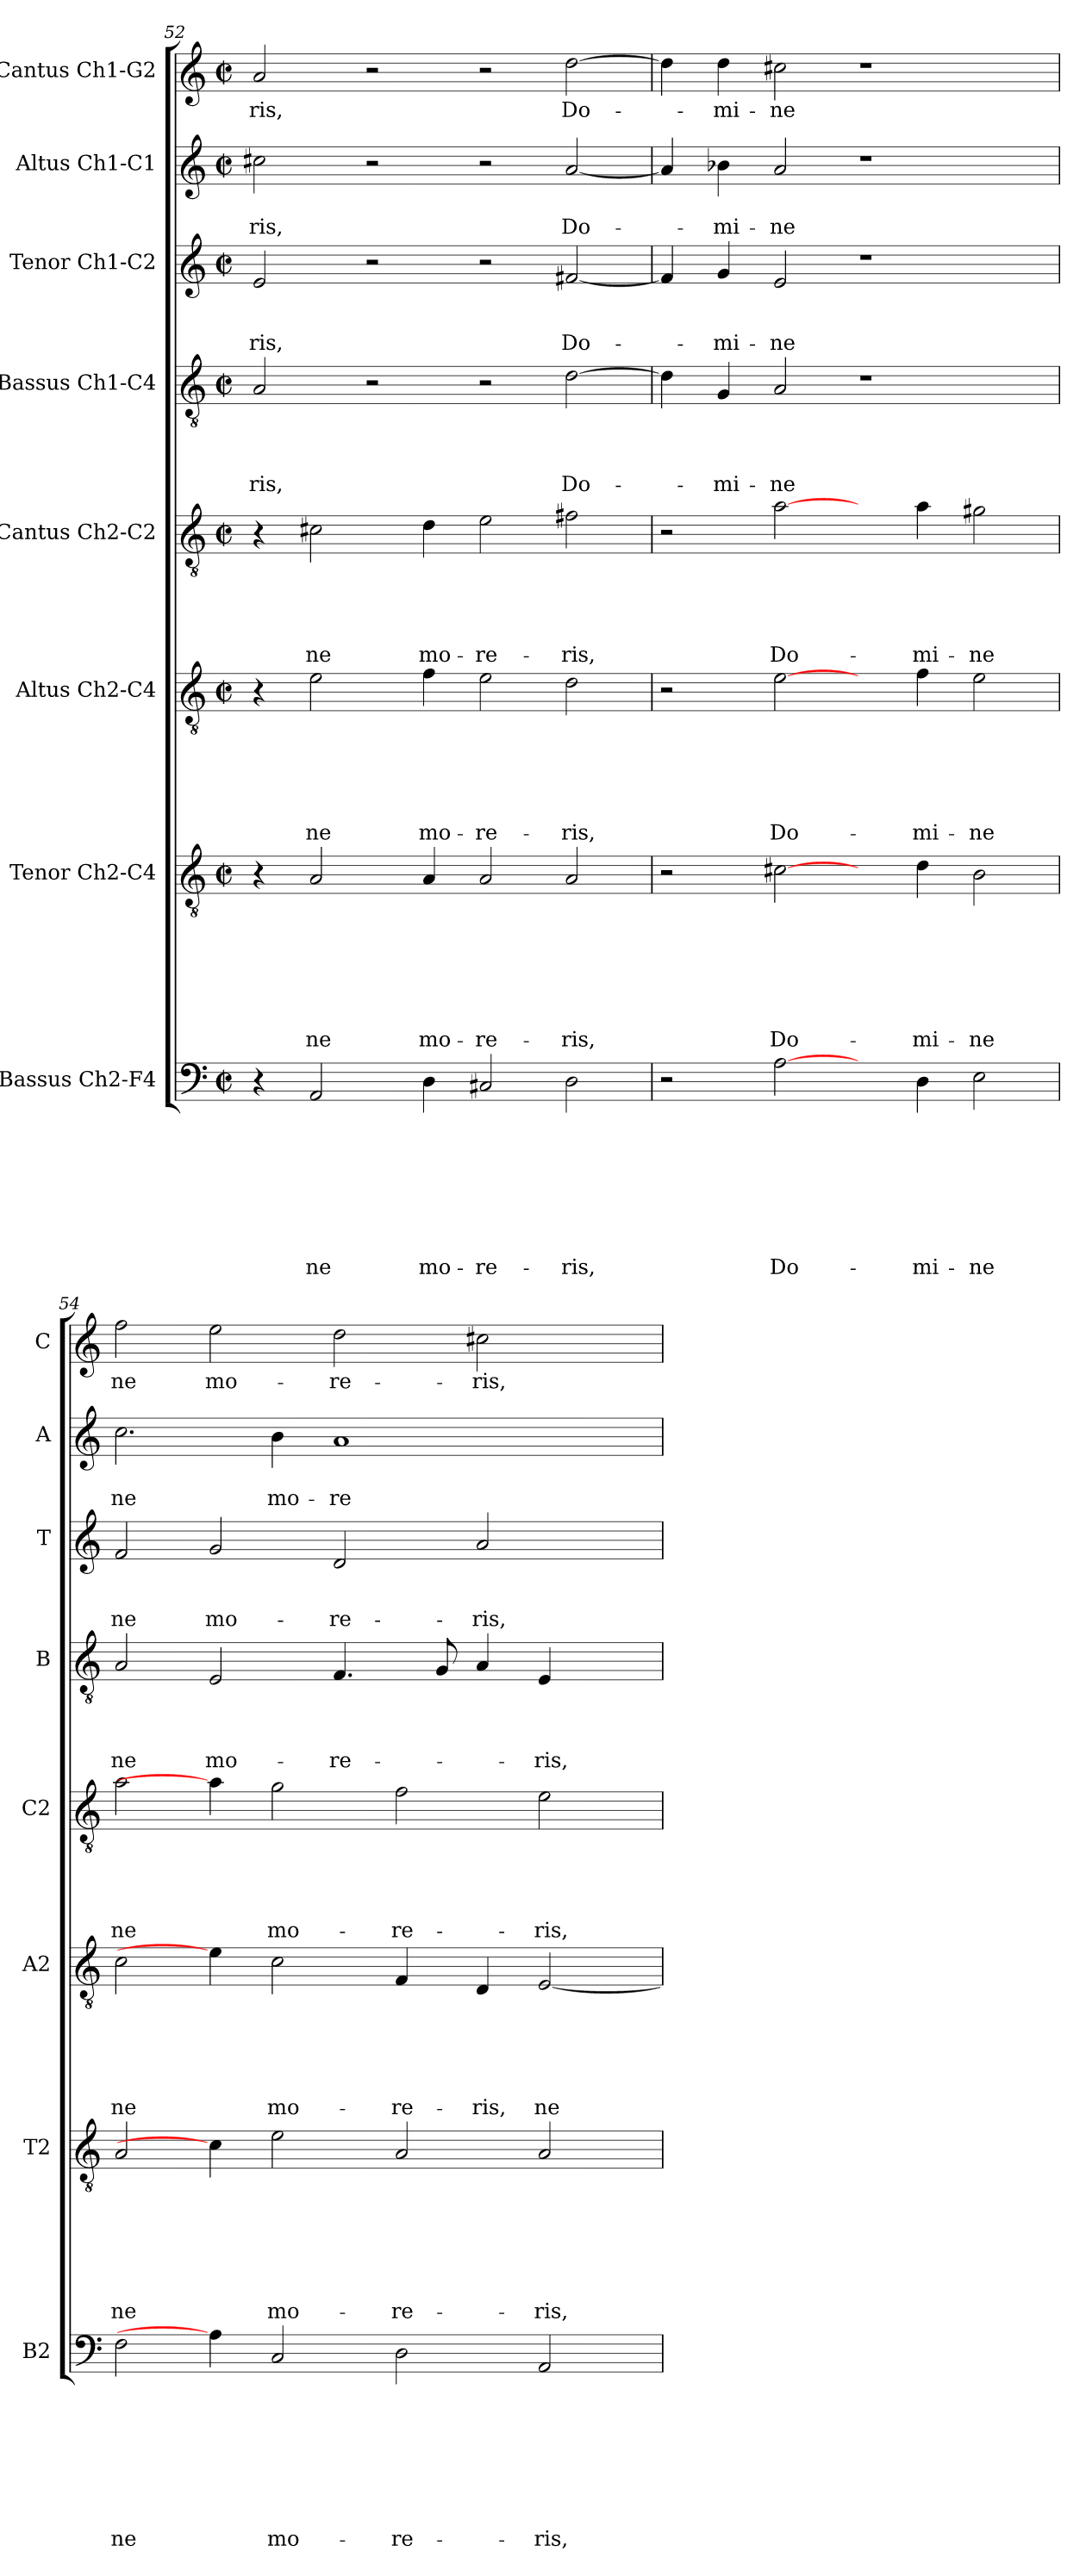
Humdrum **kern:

**kern	**text	**text	**text	**text	**text	**text	**text	**text	**kern	**text	**text	**text	**text	**text	**text	**text	**kern	**text	**text	**text	**text	**text	**text	**kern	**text	**text	**text	**text	**text	**kern	**text	**text	**text	**text	**kern	**text	**text	**text	**kern	**text	**text	**kern	**text
*part8	*part8	*part8	*part8	*part8	*part8	*part8	*part8	*part8	*part7	*part7	*part7	*part7	*part7	*part7	*part7	*part7	*part6	*part6	*part6	*part6	*part6	*part6	*part6	*part5	*part5	*part5	*part5	*part5	*part5	*part4	*part4	*part4	*part4	*part4	*part3	*part3	*part3	*part3	*part2	*part2	*part2	*part1	*part1
*staff8	*staff8	*staff8	*staff8	*staff8	*staff8	*staff8	*staff8	*staff8	*staff7	*staff7	*staff7	*staff7	*staff7	*staff7	*staff7	*staff7	*staff6	*staff6	*staff6	*staff6	*staff6	*staff6	*staff6	*staff5	*staff5	*staff5	*staff5	*staff5	*staff5	*staff4	*staff4	*staff4	*staff4	*staff4	*staff3	*staff3	*staff3	*staff3	*staff2	*staff2	*staff2	*staff1	*staff1
*I"Bassus Ch2-F4	*	*	*	*	*	*	*	*	*I"Tenor Ch2-C4	*	*	*	*	*	*	*	*I"Altus Ch2-C4	*	*	*	*	*	*	*I"Cantus Ch2-C2	*	*	*	*	*	*I"Bassus Ch1-C4	*	*	*	*	*I"Tenor Ch1-C2	*	*	*	*I"Altus Ch1-C1	*	*	*I"Cantus Ch1-G2	*
*I'B2	*	*	*	*	*	*	*	*	*I'T2	*	*	*	*	*	*	*	*I'A2	*	*	*	*	*	*	*I'C2	*	*	*	*	*	*I'B	*	*	*	*	*I'T	*	*	*	*I'A	*	*	*I'C	*
*clefF4	*	*	*	*	*	*	*	*	*clefGv2	*	*	*	*	*	*	*	*clefGv2	*	*	*	*	*	*	*clefGv2	*	*	*	*	*	*clefGv2	*	*	*	*	*clefG2	*	*	*	*clefG2	*	*	*clefG2	*
*k[]	*	*	*	*	*	*	*	*	*k[]	*	*	*	*	*	*	*	*k[]	*	*	*	*	*	*	*k[]	*	*	*	*	*	*k[]	*	*	*	*	*k[]	*	*	*	*k[]	*	*	*k[]	*
*C:	*	*	*	*	*	*	*	*	*C:	*	*	*	*	*	*	*	*C:	*	*	*	*	*	*	*C:	*	*	*	*	*	*C:	*	*	*	*	*C:	*	*	*	*C:	*	*	*C:	*
*M2/2	*	*	*	*	*	*	*	*	*M2/2	*	*	*	*	*	*	*	*M2/2	*	*	*	*	*	*	*M2/2	*	*	*	*	*	*M2/2	*	*	*	*	*M2/2	*	*	*	*M2/2	*	*	*M2/2	*
*met(c|)	*	*	*	*	*	*	*	*	*met(c|)	*	*	*	*	*	*	*	*met(c|)	*	*	*	*	*	*	*met(c|)	*	*	*	*	*	*met(c|)	*	*	*	*	*met(c|)	*	*	*	*met(c|)	*	*	*met(c|)	*
=52	=52	=52	=52	=52	=52	=52	=52	=52	=52	=52	=52	=52	=52	=52	=52	=52	=52	=52	=52	=52	=52	=52	=52	=52	=52	=52	=52	=52	=52	=52	=52	=52	=52	=52	=52	=52	=52	=52	=52	=52	=52	=52	=52
!	!	!	!	!	!	!	!	!	!	!	!	!	!	!	!	!	!	!	!	!	!	!	!	!	!	!	!	!	!	!	!	!	!	!LO:LY:b	!	!	!	!LO:LY:b	!	!	!LO:LY:b	!	!LO:LY:b
4r	.	.	.	.	.	.	.	.	4r	.	.	.	.	.	.	.	4r	.	.	.	.	.	.	4r	.	.	.	.	.	2A/	.	.	.	-ris,	2e/	.	.	-ris,	2cc#X\	.	-ris,	2a/	-ris,
!	!	!	!	!	!	!	!	!LO:LY:b	!	!	!	!	!	!	!	!LO:LY:b	!	!	!	!	!	!	!LO:LY:b	!	!	!	!	!	!LO:LY:b	!	!	!	!	!	!	!	!	!	!	!	!	!	!
2AA/	.	.	.	.	.	.	.	ne	2A/	.	.	.	.	.	.	ne	2e\	.	.	.	.	.	ne	2c#X\	.	.	.	.	ne	.	.	.	.	.	.	.	.	.	.	.	.	.	.
.	.	.	.	.	.	.	.	.	.	.	.	.	.	.	.	.	.	.	.	.	.	.	.	.	.	.	.	.	.	2r	.	.	.	.	2r	.	.	.	2r	.	.	2r	.
!	!	!	!	!	!	!	!	!LO:LY:b	!	!	!	!	!	!	!	!LO:LY:b	!	!	!	!	!	!	!LO:LY:b	!	!	!	!	!	!LO:LY:b	!	!	!	!	!	!	!	!	!	!	!	!	!	!
4D\	.	.	.	.	.	.	.	mo-	4A/	.	.	.	.	.	.	mo-	4f\	.	.	.	.	.	mo-	4d\	.	.	.	.	mo-	.	.	.	.	.	.	.	.	.	.	.	.	.	.
!	!	!	!	!	!	!	!	!LO:LY:b	!	!	!	!	!	!	!	!LO:LY:b	!	!	!	!	!	!	!LO:LY:b	!	!	!	!	!	!LO:LY:b	!	!	!	!	!	!	!	!	!	!	!	!	!	!
2C#X/	.	.	.	.	.	.	.	-re-	2A/	.	.	.	.	.	.	-re-	2e\	.	.	.	.	.	-re-	2e\	.	.	.	.	-re-	2r	.	.	.	.	2r	.	.	.	2r	.	.	2r	.
!	!	!	!	!	!	!	!	!LO:LY:b	!	!	!	!	!	!	!	!LO:LY:b	!	!	!	!	!	!	!LO:LY:b	!	!	!	!	!	!LO:LY:b	!	!	!	!	!LO:LY:b	!	!	!	!LO:LY:b	!	!	!LO:LY:b	!	!LO:LY:b
2D\	.	.	.	.	.	.	.	-ris,	2A/	.	.	.	.	.	.	-ris,	2d\	.	.	.	.	.	-ris,	2f#X\	.	.	.	.	-ris,	[2d\	.	.	.	Do-	[2f#X/	.	.	Do-	[2a/	.	Do-	[2dd\	Do-
=53	=53	=53	=53	=53	=53	=53	=53	=53	=53	=53	=53	=53	=53	=53	=53	=53	=53	=53	=53	=53	=53	=53	=53	=53	=53	=53	=53	=53	=53	=53	=53	=53	=53	=53	=53	=53	=53	=53	=53	=53	=53	=53	=53
2r	.	.	.	.	.	.	.	.	2r	.	.	.	.	.	.	.	2r	.	.	.	.	.	.	2r	.	.	.	.	.	4d\]	.	.	.	.	4f#/]	.	.	.	4a/]	.	.	4dd\]	.
!	!	!	!	!	!	!	!	!	!	!	!	!	!	!	!	!	!	!	!	!	!	!	!	!	!	!	!	!	!	!	!	!	!	!LO:LY:b	!	!	!	!LO:LY:b	!	!	!LO:LY:b	!	!LO:LY:b
.	.	.	.	.	.	.	.	.	.	.	.	.	.	.	.	.	.	.	.	.	.	.	.	.	.	.	.	.	.	4G/	.	.	.	-mi-	4g/	.	.	-mi-	4b-X\	.	-mi-	4dd\	-mi-
!	!	!	!	!	!	!	!	!LO:LY:b	!	!	!	!	!	!	!	!LO:LY:b	!	!	!	!	!	!	!LO:LY:b	!	!	!	!	!	!LO:LY:b	!	!	!	!	!LO:LY:b	!	!	!	!LO:LY:b	!	!	!LO:LY:b	!	!LO:LY:b
[2A\	.	.	.	.	.	.	.	Do-	[2c#X\	.	.	.	.	.	.	Do-	[2e\	.	.	.	.	.	Do-	[2a\	.	.	.	.	Do-	2A/	.	.	.	-ne	2e/	.	.	-ne	2a/	.	-ne	2cc#X\	-ne
4ryy	.	.	.	.	.	.	.	.	4ryy	.	.	.	.	.	.	.	4ryy	.	.	.	.	.	.	4ryy	.	.	.	.	.	1r	.	.	.	.	1r	.	.	.	1r	.	.	1r	.
!	!	!	!	!	!	!	!	!LO:LY:b	!	!	!	!	!	!	!	!LO:LY:b	!	!	!	!	!	!	!LO:LY:b	!	!	!	!	!	!LO:LY:b	!	!	!	!	!	!	!	!	!	!	!	!	!	!
4D\	.	.	.	.	.	.	.	-mi-	4d\	.	.	.	.	.	.	-mi-	4f\	.	.	.	.	.	-mi-	4a\	.	.	.	.	-mi-	.	.	.	.	.	.	.	.	.	.	.	.	.	.
!	!	!	!	!	!	!	!	!LO:LY:b	!	!	!	!	!	!	!	!LO:LY:b	!	!	!	!	!	!	!LO:LY:b	!	!	!	!	!	!LO:LY:b	!	!	!	!	!	!	!	!	!	!	!	!	!	!
2E\	.	.	.	.	.	.	.	-ne	2B\	.	.	.	.	.	.	-ne	2e\	.	.	.	.	.	-ne	2g#X\	.	.	.	.	-ne	.	.	.	.	.	.	.	.	.	.	.	.	.	.
=54	=54	=54	=54	=54	=54	=54	=54	=54	=54	=54	=54	=54	=54	=54	=54	=54	=54	=54	=54	=54	=54	=54	=54	=54	=54	=54	=54	=54	=54	=54	=54	=54	=54	=54	=54	=54	=54	=54	=54	=54	=54	=54	=54
!	!	!	!	!	!	!	!	!LO:LY:b	!	!	!	!	!	!	!	!LO:LY:b	!	!	!	!	!	!	!LO:LY:b	!	!	!	!	!	!LO:LY:b	!	!	!	!	!LO:LY:b	!	!	!	!LO:LY:b	!	!	!LO:LY:b	!	!LO:LY:b
2F\	.	.	.	.	.	.	.	ne	2A/	.	.	.	.	.	.	ne	2c\	.	.	.	.	.	ne	2a\	.	.	.	.	ne	2A/	.	.	.	ne	2f/	.	.	ne	2.cc\	.	ne	2ff\	ne
!	!	!	!	!	!	!	!	!	!	!	!	!	!	!	!	!	!	!	!	!	!	!	!	!	!	!	!	!	!	!	!	!	!	!LO:LY:b	!	!	!	!LO:LY:b	!	!	!	!	!LO:LY:b
4A\]	.	.	.	.	.	.	.	.	4c#\]	.	.	.	.	.	.	.	4e\]	.	.	.	.	.	.	4a\]	.	.	.	.	.	2E/	.	.	.	mo-	2g/	.	.	mo-	.	.	.	2ee\	mo-
!	!	!	!	!	!	!	!	!LO:LY:b	!	!	!	!	!	!	!	!LO:LY:b	!	!	!	!	!	!	!LO:LY:b	!	!	!	!	!	!LO:LY:b	!	!	!	!	!	!	!	!	!	!	!	!LO:LY:b	!	!
2C/	.	.	.	.	.	.	.	mo-	2e\	.	.	.	.	.	.	mo-	2c\	.	.	.	.	.	mo-	2g\	.	.	.	.	mo-	.	.	.	.	.	.	.	.	.	4b\	.	mo-	.	.
!	!	!	!	!	!	!	!	!	!	!	!	!	!	!	!	!	!	!	!	!	!	!	!	!	!	!	!	!	!	!	!	!	!	!LO:LY:b	!	!	!	!LO:LY:b	!	!	!LO:LY:b	!	!LO:LY:b
.	.	.	.	.	.	.	.	.	.	.	.	.	.	.	.	.	.	.	.	.	.	.	.	.	.	.	.	.	.	4.F/	.	.	.	-re-	2d/	.	.	-re-	1a	.	-re-	2dd\	-re-
!	!	!	!	!	!	!	!	!LO:LY:b	!	!	!	!	!	!	!	!LO:LY:b	!	!	!	!	!	!	!LO:LY:b	!	!	!	!	!	!LO:LY:b	!	!	!	!	!	!	!	!	!	!	!	!	!	!
2D\	.	.	.	.	.	.	.	-re-	2A/	.	.	.	.	.	.	-re-	4F/	.	.	.	.	.	-re-	2f\	.	.	.	.	-re-	.	.	.	.	.	.	.	.	.	.	.	.	.	.
.	.	.	.	.	.	.	.	.	.	.	.	.	.	.	.	.	.	.	.	.	.	.	.	.	.	.	.	.	.	8G/	.	.	.	.	.	.	.	.	.	.	.	.	.
!	!	!	!	!	!	!	!	!	!	!	!	!	!	!	!	!	!	!	!	!	!	!	!LO:LY:b	!	!	!	!	!	!	!	!	!	!	!	!	!	!	!LO:LY:b	!	!	!	!	!LO:LY:b
.	.	.	.	.	.	.	.	.	.	.	.	.	.	.	.	.	4D/	.	.	.	.	.	-ris,	.	.	.	.	.	.	4A/	.	.	.	.	2a/	.	.	-ris,	.	.	.	2cc#X\	-ris,
!	!	!	!	!	!	!	!	!LO:LY:b	!	!	!	!	!	!	!	!LO:LY:b	!	!	!	!	!	!	!LO:LY:b	!	!	!	!	!	!LO:LY:b	!	!	!	!	!LO:LY:b	!	!	!	!	!	!	!	!	!
2AA/	.	.	.	.	.	.	.	-ris,	2A/	.	.	.	.	.	.	-ris,	[2E/	.	.	.	.	.	ne	2e\	.	.	.	.	-ris,	4E/	.	.	.	-ris,	.	.	.	.	.	.	.	.	.
.	.	.	.	.	.	.	.	.	.	.	.	.	.	.	.	.	.	.	.	.	.	.	.	.	.	.	.	.	.	4ryy	.	.	.	.	4ryy	.	.	.	4ryy	.	.	4ryy	.
=	=	=	=	=	=	=	=	=	=	=	=	=	=	=	=	=	=	=	=	=	=	=	=	=	=	=	=	=	=	=	=	=	=	=	=	=	=	=	=	=	=	=	=
*-	*-	*-	*-	*-	*-	*-	*-	*-	*-	*-	*-	*-	*-	*-	*-	*-	*-	*-	*-	*-	*-	*-	*-	*-	*-	*-	*-	*-	*-	*-	*-	*-	*-	*-	*-	*-	*-	*-	*-	*-	*-	*-	*-
